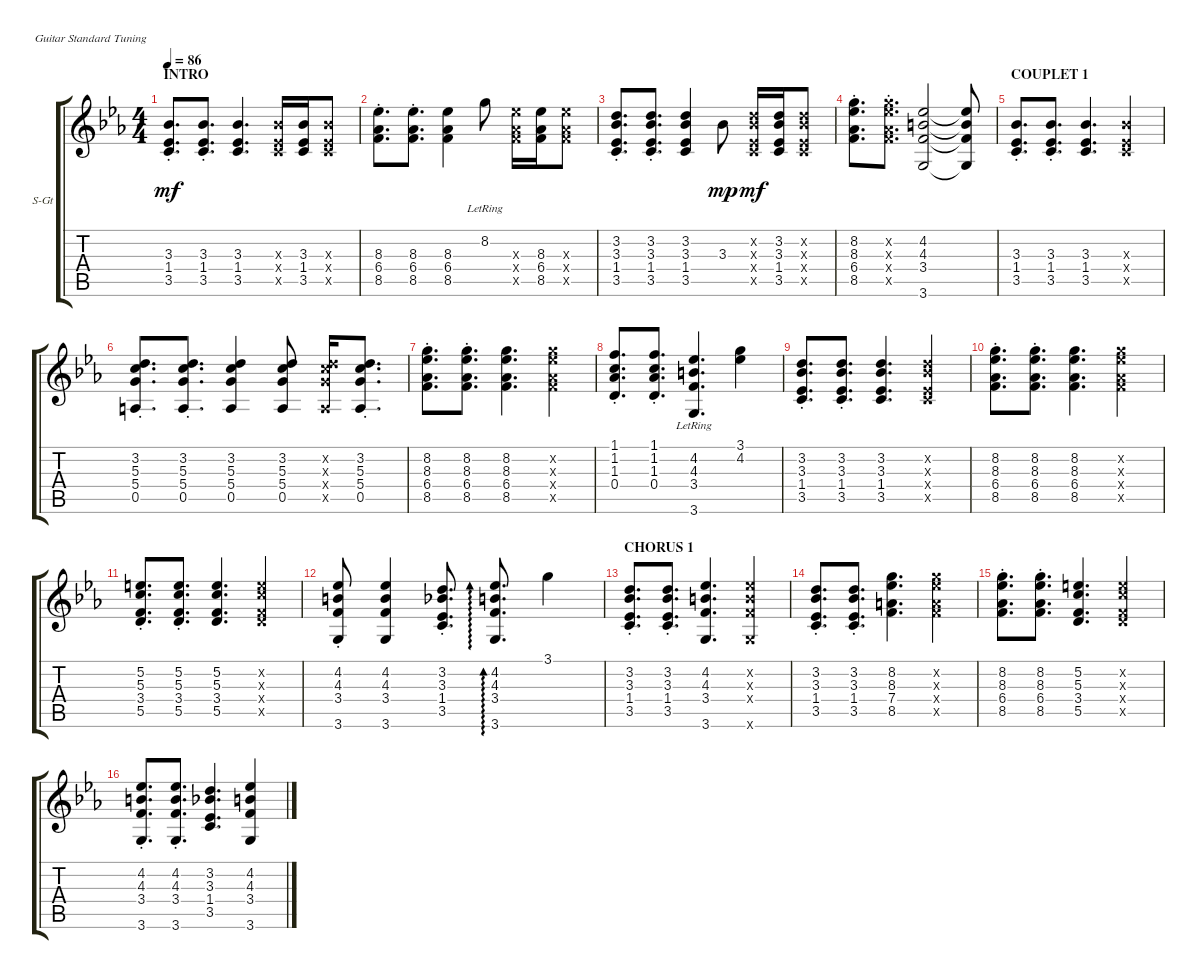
\defaultSystemsLayout 4
\bracketExtendMode groupsimilarinstruments
\firstSystemTrackNameOrientation horizontal
\otherSystemsTrackNameOrientation horizontal
\track ("Steel Guitar" "S-Gt") {instrument acousticguitarsteel}
\staff {score tabs}
\tuning (E4 B3 G3 D3 A2 E2)
\ts (4 4)
\section ("" "INTRO")
\tempo 86
\clef g2
\ks cminor
(3.5{st} 1.4{st} 3.3{st}).8{d dy mf instrument acousticguitarsteel} (3.5{st} 1.4{st} 3.3{st}).8{d} (3.5 1.4 3.3).4{d} (3.5{x} 1.4{x} 3.3{x}).16 (3.5 1.4 3.3).16 (3.5{x} 1.4{x} 3.3{x}).8 |
(8.5{st} 6.4{st} 8.3{st}).8{d} (8.5{st} 6.4{st} 8.3{st}).8{d} (8.5 6.4 8.3).4 8.2{lr}.8 (8.5{x} 6.4{x} 8.3{x}).16 (8.5 6.4 8.3).16 (8.5{x} 6.4{x} 8.3{x}).8 |
(3.5{st} 1.4{st} 3.3{st} 3.2{st}).8{d} (3.5{st} 1.4{st} 3.3{st} 3.2{st}).8{d} (3.5 1.4 3.3 3.2).4 3.3.8{dy mp} (3.5{x} 1.4{x} 3.3{x} 3.2{x}).16{dy mf} (3.5 1.4 3.3 3.2).16 (3.5{x} 1.4{x} 3.3{x} 3.2{x}).8 |
(8.5{st} 6.4{st} 8.3{st} 8.2{st}).8{d} (8.5{st x} 6.4{st x} 8.3{st x} 8.2{st x}).8{d} (3.4 4.3 4.2 3.6).2 (3.4{t} 4.3{t} 4.2{t} 3.6{t}).8 |
\section ("" "COUPLET 1")
(3.5{st} 1.4{st} 3.3{st}).8{d} (3.5{st} 1.4{st} 3.3{st}).8{d} (3.5 1.4 3.3).4{d} (3.5{x} 1.4{x} 3.3{x}).4 |
(0.5{st} 5.4{st} 5.3{st} 3.2{st}).8{d} (0.5{st} 5.4{st} 5.3{st} 3.2{st}).8{d} (0.5 5.4 5.3 3.2).4 (0.5 5.4 5.3 3.2).8 (0.5{x} 5.4{x} 5.3{x} 3.2{x}).16 (0.5{st} 5.4{st} 5.3{st} 3.2{st}).8{d} |
(8.5{st} 6.4{st} 8.3{st} 8.2{st}).8{d} (8.5{st} 6.4{st} 8.3{st} 8.2{st}).8{d} (8.5 6.4 8.3 8.2).4{d} (8.5{x} 6.4{x} 8.3{x} 8.2{x}).4 |
(0.4{st} 1.3{st} 1.2{st} 1.1{st}).8{d} (0.4{st} 1.3{st} 1.2{st} 1.1{st}).8{d} (3.4{lr} 4.3{lr} 4.2{lr} 3.6{lr}).4{d} (4.2 3.1).4 |
(3.5{st} 1.4{st} 3.3{st} 3.2{st}).8{d} (3.5{st} 1.4{st} 3.3{st} 3.2{st}).8{d} (3.5 1.4 3.3 3.2).4{d} (3.5{x} 1.4{x} 3.3{x} 3.2{x}).4 |
(8.5{st} 6.4{st} 8.3{st} 8.2{st}).8{d} (8.5{st} 6.4{st} 8.3{st} 8.2{st}).8{d} (8.5 6.4 8.3 8.2).4{d} (8.5{x} 6.4{x} 8.3{x} 8.2{x}).4 |
(5.5{st} 3.4{st} 5.3{st} 5.2{st}).8{d} (5.5{st} 3.4{st} 5.3{st} 5.2{st}).8{d} (5.5 3.4 5.3 5.2).4{d} (5.5{x} 3.4{x} 5.3{x} 5.2{x}).4 |
(3.4{st} 4.3{st} 4.2{st} 3.6{st}).8 (3.4 4.3 4.2 3.6).4 (3.5{st} 1.4{st} 3.3{st} 3.2{st}).8{d} (3.4 4.3 4.2 3.6).8{d ad 0} 3.1.4 |
\section ("" "CHORUS 1")
(3.5{st} 1.4{st} 3.3{st} 3.2{st}).8{d} (3.5{st} 1.4{st} 3.3{st} 3.2{st}).8{d} (3.4 4.3 4.2 3.6).4{d} (3.4{x} 4.3{x} 4.2{x} 3.6{x}).4 |
(3.5{st} 1.4{st} 3.3{st} 3.2{st}).8{d} (3.5{st} 1.4{st} 3.3{st} 3.2{st}).8{d} (8.5 7.4 8.3 8.2).4{d} (8.5{x} 7.4{x} 8.3{x} 8.2{x}).4 |
(8.5{st} 6.4{st} 8.3{st} 8.2{st}).8{d} (8.5{st} 6.4{st} 8.3{st} 8.2{st}).8{d} (5.5 3.4 5.3 5.2).4{d} (5.5{x} 3.4{x} 5.3{x} 5.2{x}).4 |
(3.4{st} 4.3{st} 4.2{st} 3.6{st}).8{d} (3.4{st} 4.3{st} 4.2{st} 3.6{st}).8{d} (3.5 1.4 3.3 3.2).4{d} (3.4 4.3 4.2 3.6).4
